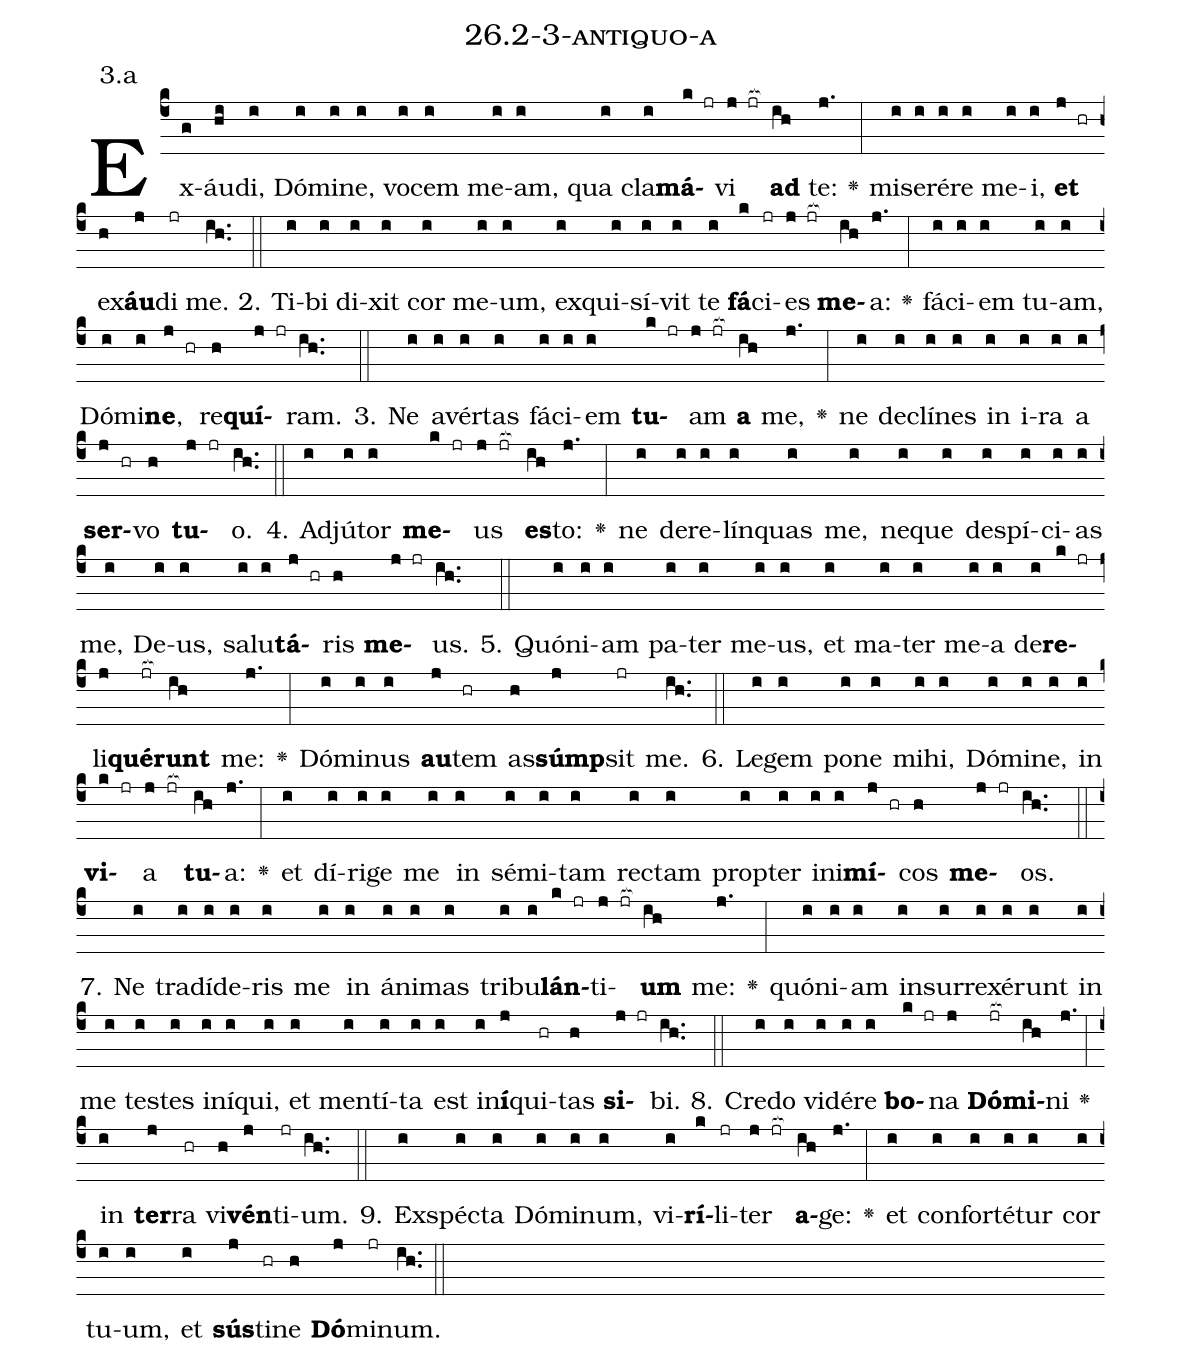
name: 26.2-3-antiquo-a;
annotation: 3.a;
%%
(c4)Ex(g)áu(hi)di,(i) Dó(i)mi(i)ne,(i) vo(i)cem(i) me(i)am,(i) qua(i) cla(i)<b>má</b>(k jr)vi(j jr[ocb:1{]) <b>ad</b>(ih[ocb:0}]) te:(j.) <v>\greheightstar</v>(:) mi(i)se(i)ré(i)re(i) me(i)i,(i) <b>et</b>(j hr) ex(h)<b>áu</b>(j)di(jr) me.(ih..) (::)
2. Ti(i)bi(i) di(i)xit(i) cor(i) me(i)um,(i) ex(i)qui(i)sí(i)vit(i) te(i) <b>fá</b>(k)ci(jr)es(j jr[ocb:1{]) <b>me</b>(ih[ocb:0}])a:(j.) <v>\greheightstar</v>(:) fá(i)ci(i)em(i) tu(i)am,(i) Dó(i)mi(i)<b>ne</b>,(j hr) re(h)<b>quí</b>(j jr)ram.(ih..) (::)
3. Ne(i) a(i)vér(i)tas(i) fá(i)ci(i)em(i) <b>tu</b>(k jr)am(j jr[ocb:1{]) <b>a</b>(ih[ocb:0}]) me,(j.) <v>\greheightstar</v>(:) ne(i) de(i)clí(i)nes(i) in(i) i(i)ra(i) a(i) <b>ser</b>(j hr)vo(h) <b>tu</b>(j jr)o.(ih..) (::)
4. Ad(i)jú(i)tor(i) <b>me</b>(k jr)us(j jr[ocb:1{]) <b>es</b>(ih[ocb:0}])to:(j.) <v>\greheightstar</v>(:) ne(i) de(i)re(i)lín(i)quas(i) me,(i) ne(i)que(i) de(i)spí(i)ci(i)as(i) me,(i) De(i)us,(i) sa(i)lu(i)<b>tá</b>(j hr)ris(h) <b>me</b>(j jr)us.(ih..) (::)
5. Quón(i)i(i)am(i) pa(i)ter(i) me(i)us,(i) et(i) ma(i)ter(i) me(i)a(i) de(i)<b>re</b>(k jr)li(j)<b>qué</b>(jr[ocb:1{])<b>runt</b>(ih[ocb:0}]) me:(j.) <v>\greheightstar</v>(:) Dó(i)mi(i)nus(i) <b>au</b>(j)tem(hr) as(h)<b>súmp</b>(j)sit(jr) me.(ih..) (::)
6. Le(i)gem(i) po(i)ne(i) mi(i)hi,(i) Dó(i)mi(i)ne,(i) in(i) <b>vi</b>(k jr)a(j jr[ocb:1{]) <b>tu</b>(ih[ocb:0}])a:(j.) <v>\greheightstar</v>(:) et(i) dí(i)ri(i)ge(i) me(i) in(i) sé(i)mi(i)tam(i) rec(i)tam(i) prop(i)ter(i) in(i)i(i)<b>mí</b>(j hr)cos(h) <b>me</b>(j jr)os.(ih..) (::)
7. Ne(i) tra(i)dí(i)de(i)ris(i) me(i) in(i) á(i)ni(i)mas(i) tri(i)bu(i)<b>lán</b>(k jr)ti(j jr[ocb:1{])<b>um</b>(ih[ocb:0}]) me:(j.) <v>\greheightstar</v>(:) quón(i)i(i)am(i) in(i)sur(i)re(i)xé(i)runt(i) in(i) me(i) tes(i)tes(i) in(i)í(i)qui,(i) et(i) men(i)tí(i)ta(i) est(i) in(i)<b>í</b>(j)qui(hr)tas(h) <b>si</b>(j jr)bi.(ih..) (::)
8. Cre(i)do(i) vi(i)dé(i)re(i) <b>bo</b>(k jr)na(j) <b>Dó</b>(jr[ocb:1{])<b>mi</b>(ih[ocb:0}])ni(j.) <v>\greheightstar</v>(:) in(i) <b>ter</b>(j)ra(hr) vi(h)<b>vén</b>(j)ti(jr)um.(ih..) (::)
9. Ex(i)spéc(i)ta(i) Dó(i)mi(i)num,(i) vi(i)<b>rí</b>(k)li(jr)ter(j jr[ocb:1{]) <b>a</b>(ih[ocb:0}])ge:(j.) <v>\greheightstar</v>(:) et(i) con(i)for(i)té(i)tur(i) cor(i) tu(i)um,(i) et(i) <b>sús</b>(j)ti(hr)ne(h) <b>Dó</b>(j)mi(jr)num.(ih..) (::)
